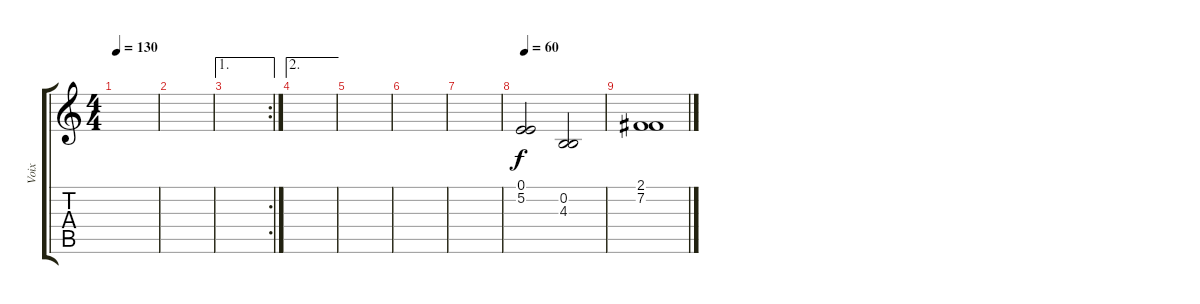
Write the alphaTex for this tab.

\track ("Voix" "Voix") {instrument synthvoice}
\staff {score tabs}
\tuning (E4 B3 G3 D3 A2 E2) {hide}
\ts (4 4)
\tempo 130
\clef g2
\ks c
|
|
\ae 1
\rc 2
|
\ae 2
|
|
|
|
\tempo 60
(0.1 5.2).2 (0.2 4.3).2 |
(2.1 7.2).1
